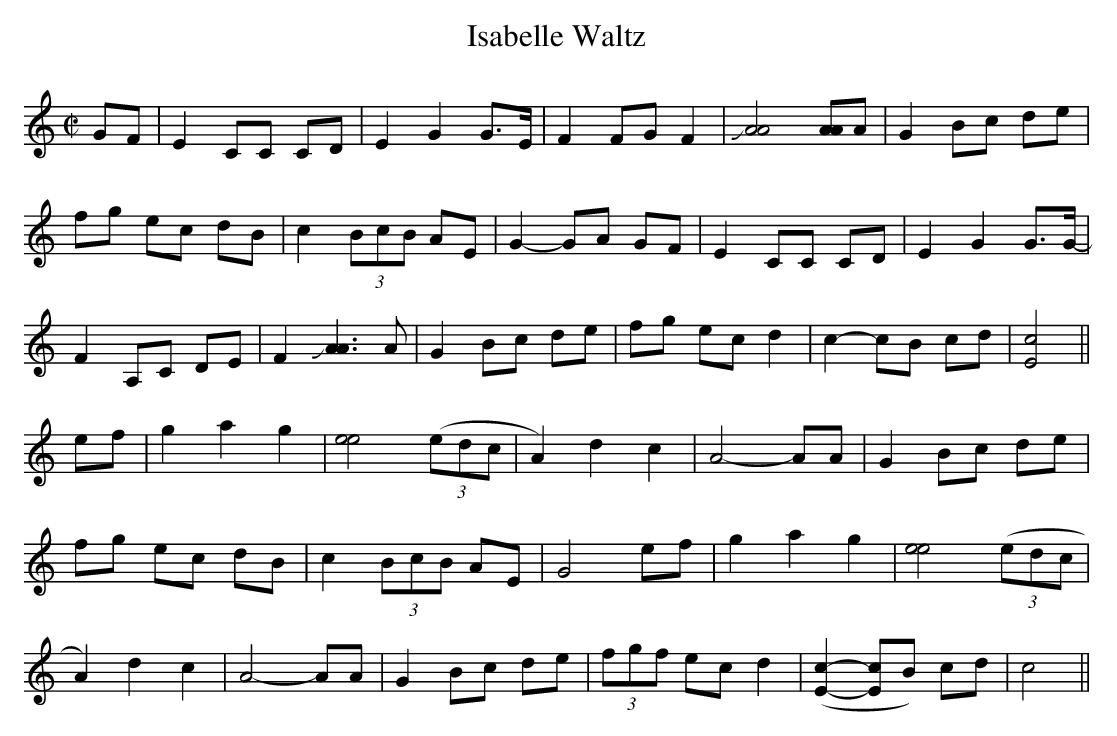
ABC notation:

X:1
T:Isabelle Waltz
M:C|
L:1/8
K:C
GF|E2 CC CD- |E2G2G>E|F2 FGF2|+slide+[A4A4][AA]A|G2 Bc de|
fg ec dB-|c2 (3BcB AE|G2-GA GF|E2 CC CD-|E2G2 G>G-|
F2 A,C DE|F2+slide+[A3A3]A|G2 Bc de|fg ec d2|c2-cB cd |[E4c4]||
ef|g2a2g2|[e4e4]((3edc |A2)d2c2|A4- AA|G2 Bc de|
fg ec dB|c2 (3BcB AE|G4 ef|g2a2g2|[e4e4]((3edc |
A2)d2c2|A4- AA|G2 Bc de|(3fgf ec d2|([E2c2]-[Ec]B) c-d |c4||
